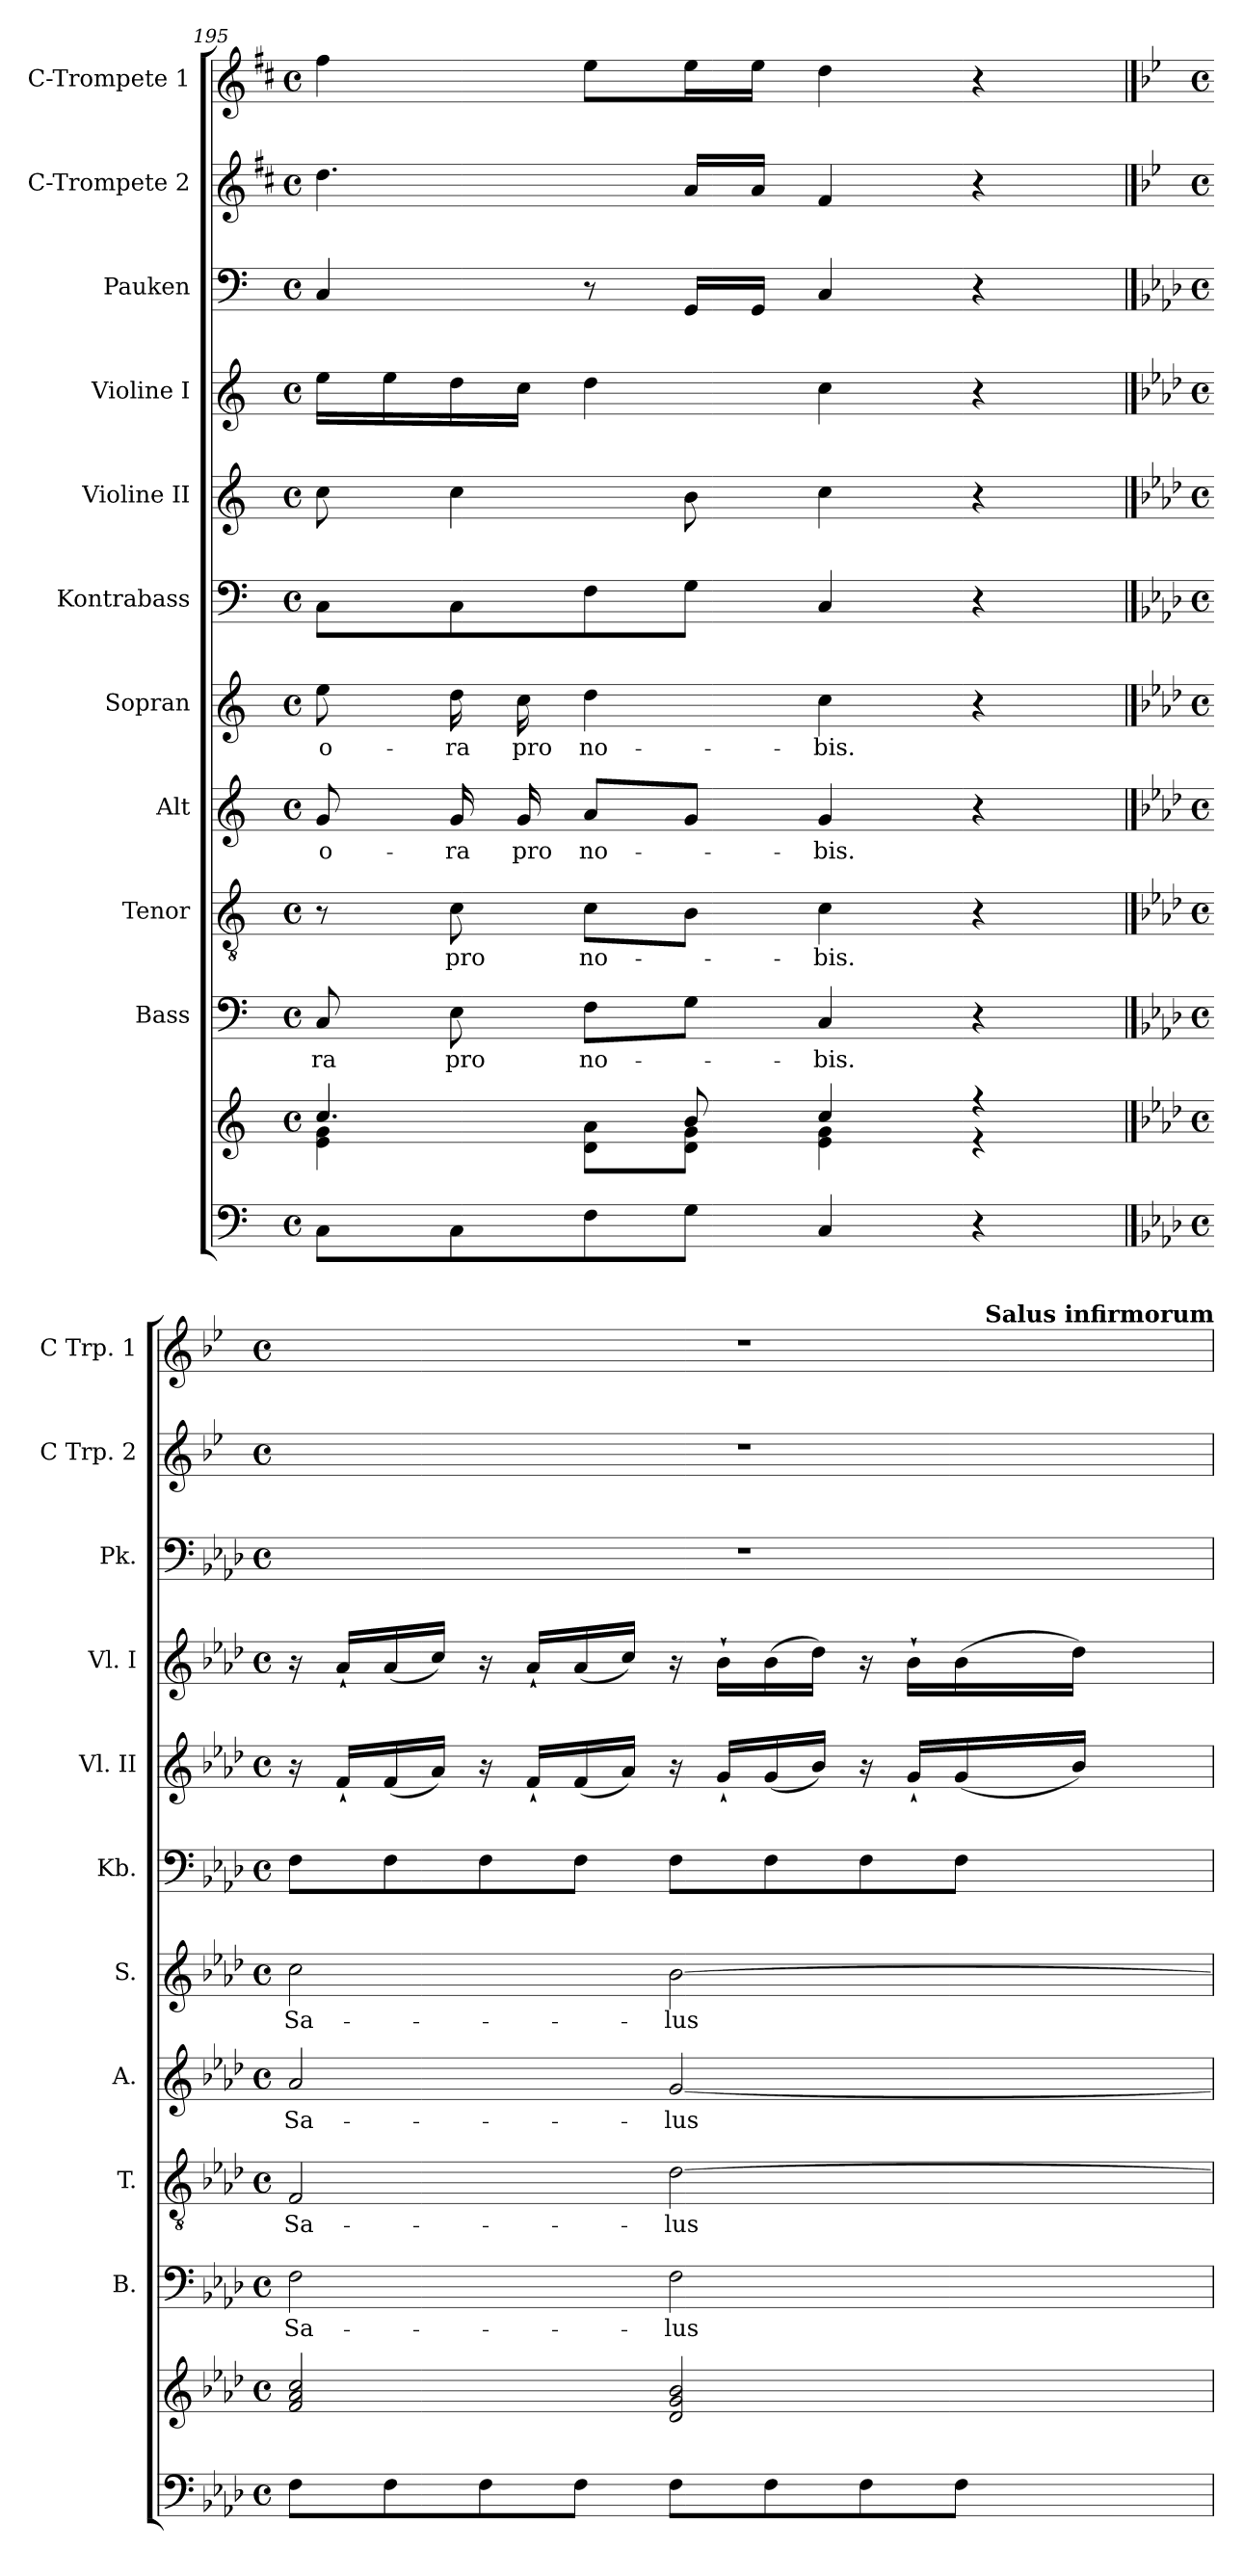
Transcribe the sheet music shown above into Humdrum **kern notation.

**kern	**kern	**kern	**text	**kern	**text	**kern	**text	**kern	**text	**kern	**kern	**kern	**kern	**kern	**kern
*part11	*part11	*part10	*part10	*part9	*part9	*part8	*part8	*part7	*part7	*part6	*part5	*part4	*part3	*part2	*part1
*staff12	*staff11	*staff10	*staff10	*staff9	*staff9	*staff8	*staff8	*staff7	*staff7	*staff6	*staff5	*staff4	*staff3	*staff2	*staff1
*	*	*I"Bass	*	*I"Tenor	*	*I"Alt	*	*I"Sopran	*	*I"Kontrabass	*I"Violine II	*I"Violine I	*I"Pauken	*I"C-Trompete 2	*I"C-Trompete 1
*	*	*I'B.	*	*I'T.	*	*I'A.	*	*I'S.	*	*I'Kb.	*I'Vl. II	*I'Vl. I	*I'Pk.	*I'C Trp. 2	*I'C Trp. 1
*clefF4	*clefG2	*clefF4	*	*clefGv2	*	*clefG2	*	*clefG2	*	*clefF4	*clefG2	*clefG2	*clefF4	*clefG2	*clefG2
*	*	*	*	*	*	*	*	*	*	*ITrd7c12	*	*	*	*ITrd1c2	*ITrd1c2
*k[]	*k[]	*k[]	*	*k[]	*	*k[]	*	*k[]	*	*k[]	*k[]	*k[]	*k[]	*k[]	*k[]
*C:	*C:	*C:	*	*C:	*	*C:	*	*C:	*	*C:	*C:	*C:	*C:	*C:	*C:
*M4/4	*M4/4	*M4/4	*	*M4/4	*	*M4/4	*	*M4/4	*	*M4/4	*M4/4	*M4/4	*M4/4	*M4/4	*M4/4
*met(c)	*met(c)	*met(c)	*	*met(c)	*	*met(c)	*	*met(c)	*	*met(c)	*met(c)	*met(c)	*met(c)	*met(c)	*met(c)
=195	=195	=195	=195	=195	=195	=195	=195	=195	=195	=195	=195	=195	=195	=195	=195
*	*^	*	*	*	*	*	*	*	*	*	*	*	*	*	*
!	!	!	!	!LO:LY:b	!	!	!	!LO:LY:b	!	!LO:LY:b	!	!	!	!	!	!
8C\L	4.cc/	4e\ 4g\	8C/	-ra	8r	.	8g/	o-	8ee\	o-	8CC\L	8cc\	16ee\LL	4C/	4.cc\	4ee\
.	.	.	.	.	.	.	.	.	.	.	.	.	16ee\	.	.	.
!	!	!	!	!LO:LY:b	!	!LO:LY:b	!	!LO:LY:b	!	!LO:LY:b	!	!	!	!	!	!
8C\	.	.	8E\	pro	8c\	pro	16g/	-ra	16dd\	-ra	8CC\	4cc\	16dd\	.	.	.
!	!	!	!	!	!	!	!	!LO:LY:b	!	!LO:LY:b	!	!	!	!	!	!
.	.	.	.	.	.	.	16g/	pro	16cc\	pro	.	.	16cc\JJ	.	.	.
!	!	!	!	!LO:LY:b	!	!LO:LY:b	!	!LO:LY:b	!	!LO:LY:b	!	!	!	!	!	!
8F\	.	8d\ 8a\L	8F\L	no-	8c\L	no-	8a/L	no-	4dd\	no-	8FF\	.	4dd\	8r	.	8dd\L
8G\J	8b/	8d\ 8g\J	8G\J	.	8B\J	.	8g/J	.	.	.	8GG\J	8b\	.	16GG/LL	16g/LL	16dd\L
.	.	.	.	.	.	.	.	.	.	.	.	.	.	16GG/JJ	16g/JJ	16dd\JJ
!	!	!	!	!LO:LY:b	!	!LO:LY:b	!	!LO:LY:b	!	!LO:LY:b	!	!	!	!	!	!
4C/	4cc/	4e\ 4g\	4C/	-bis.	4c\	-bis.	4g/	-bis.	4cc\	-bis.	4CC/	4cc\	4cc\	4C/	4e/	4cc\
4r	4r	4r	4r	.	4r	.	4r	.	4r	.	4r	4r	4r	4r	4r	4r
*	*v	*v	*	*	*	*	*	*	*	*	*	*	*	*	*	*
!!LO:PB:g=z
==196	==196	==196	==196	==196	==196	==196	==196	==196	==196	==196	==196	==196	==196	==196	==196
*k[b-e-a-d-]	*k[b-e-a-d-]	*k[b-e-a-d-]	*	*k[b-e-a-d-]	*	*k[b-e-a-d-]	*	*k[b-e-a-d-]	*	*k[b-e-a-d-]	*k[b-e-a-d-]	*k[b-e-a-d-]	*k[b-e-a-d-]	*k[b-e-a-d-]	*k[b-e-a-d-]
*A-:	*A-:	*A-:	*	*A-:	*	*A-:	*	*A-:	*	*A-:	*A-:	*A-:	*A-:	*A-:	*A-:
*M4/4	*M4/4	*M4/4	*	*M4/4	*	*M4/4	*	*M4/4	*	*M4/4	*M4/4	*M4/4	*M4/4	*M4/4	*M4/4
*met(c)	*met(c)	*met(c)	*	*met(c)	*	*met(c)	*	*met(c)	*	*met(c)	*met(c)	*met(c)	*met(c)	*met(c)	*met(c)
*	*^	*	*	*	*	*	*	*	*	*	*	*	*	*	*
!	!	!	!	!	!	!	!	!	!	!	!	!	!	!	!	!LO:TX:a:Bi:t=Adagio
!	!	!	!	!LO:LY:b	!	!LO:LY:b	!	!LO:LY:b	!	!LO:LY:b	!	!	!	!	!	!
*	*v	*v	*	*	*	*	*	*	*	*	*	*	*	*	*	*^
8F\L	2f/ 2a-/ 2cc/	2F\	Sa-	2F/	Sa-	2a-/	Sa-	2cc\	Sa-	8FF\L	16r	16r	1r	1r	1r	2ryy
.	.	.	.	.	.	.	.	.	.	.	16f`</LL	16a-`</LL	.	.	.	.
8F\	.	.	.	.	.	.	.	.	.	8FF\	(<16f/	(<16a-/	.	.	.	.
.	.	.	.	.	.	.	.	.	.	.	16a-/JJ)	16cc/JJ)	.	.	.	.
8F\	.	.	.	.	.	.	.	.	.	8FF\	16r	16r	.	.	.	.
.	.	.	.	.	.	.	.	.	.	.	16f`</LL	16a-`</LL	.	.	.	.
8F\J	.	.	.	.	.	.	.	.	.	8FF\J	(<16f/	(<16a-/	.	.	.	.
.	.	.	.	.	.	.	.	.	.	.	16a-/JJ)	16cc/JJ)	.	.	.	.
!	!	!	!LO:LY:b	!	!LO:LY:b	!	!LO:LY:b	!	!LO:LY:b	!	!	!	!	!	!	!
8F\L	2d-/ 2g/ 2b-/	2F\	-lus	[2d-\	-lus	[2g/	-lus	[2b-\	-lus	8FF\L	16r	16r	.	.	.	4ryy
.	.	.	.	.	.	.	.	.	.	.	16g`</LL	16b-`>\LL	.	.	.	.
8F\	.	.	.	.	.	.	.	.	.	8FF\	(<16g/	(>16b-\	.	.	.	.
.	.	.	.	.	.	.	.	.	.	.	16b-/JJ)	16dd-\JJ)	.	.	.	.
8F\	.	.	.	.	.	.	.	.	.	8FF\	16r	16r	.	.	.	8ryy
.	.	.	.	.	.	.	.	.	.	.	16g`</LL	16b-`>\LL	.	.	.	.
8F\J	.	.	.	.	.	.	.	.	.	8FF\J	(<16g/	(>16b-\	.	.	.	32ryy
!	!	!	!	!	!	!	!	!	!	!	!	!	!	!	!	!LO:TX:a:B:t=Salus infirmorum
.	.	.	.	.	.	.	.	.	.	.	.	.	.	.	.	16.ryy
.	.	.	.	.	.	.	.	.	.	.	16b-/JJ)	16dd-\JJ)	.	.	.	.
*	*	*	*	*	*	*	*	*	*	*	*	*	*	*	*v	*v
=	=	=	=	=	=	=	=	=	=	=	=	=	=	=	=
*-	*-	*-	*-	*-	*-	*-	*-	*-	*-	*-	*-	*-	*-	*-	*-
